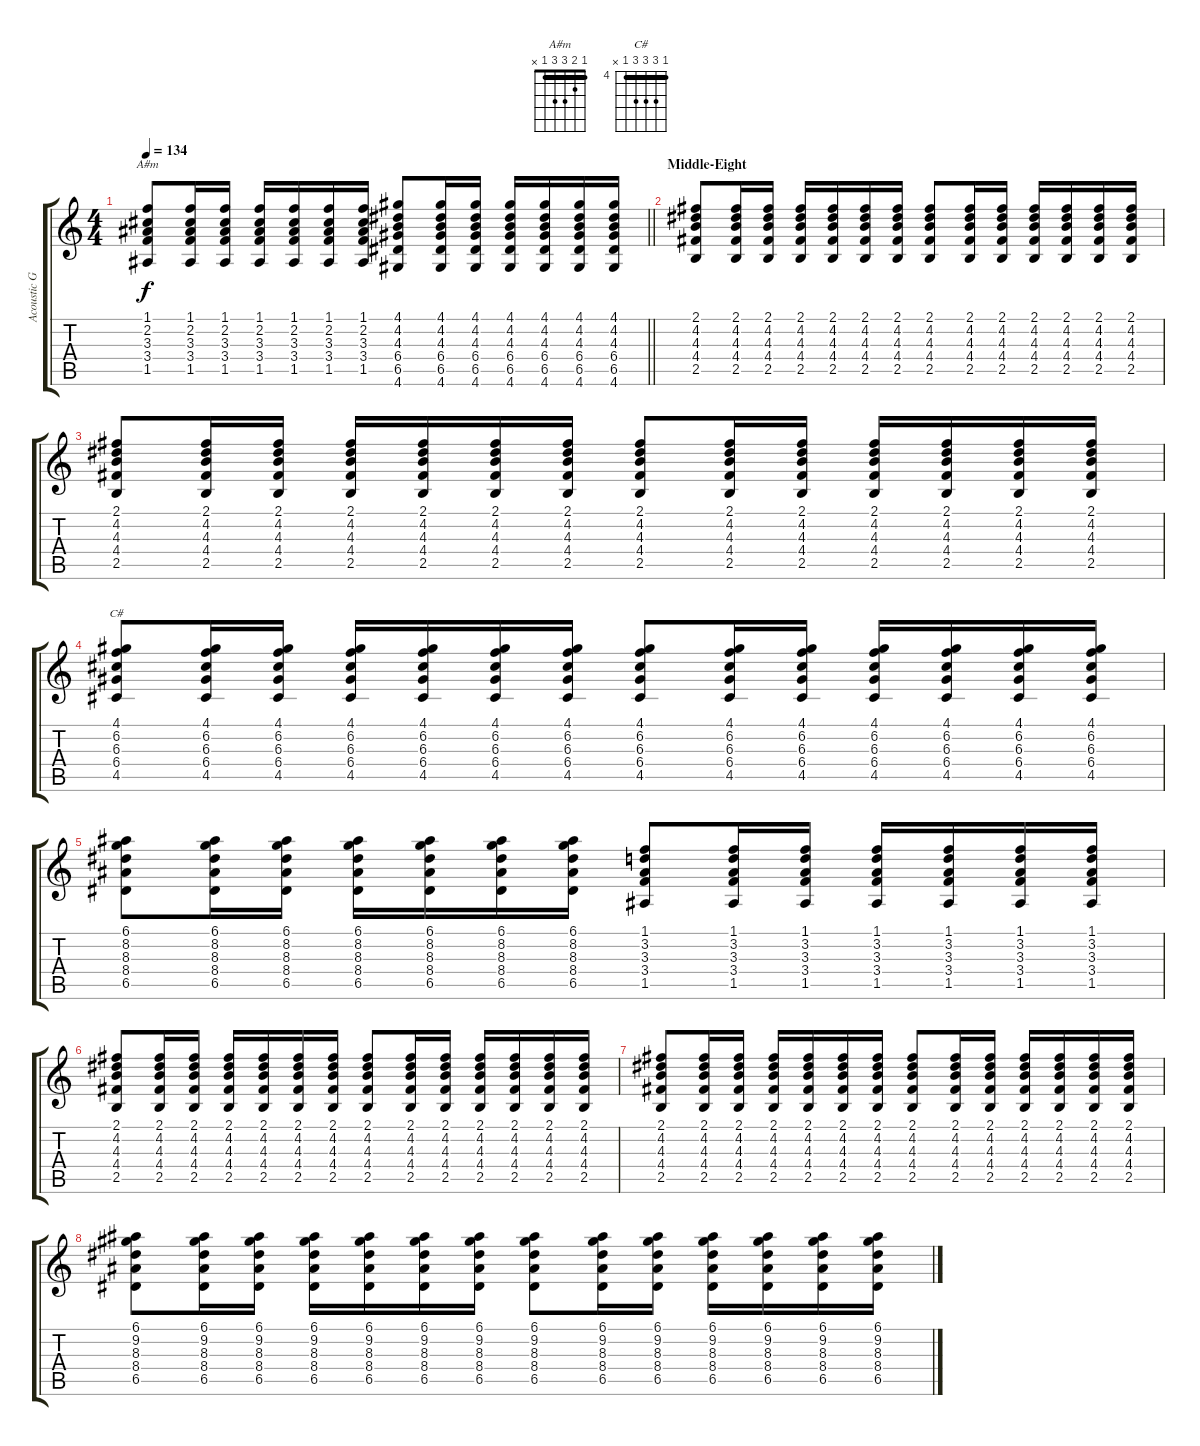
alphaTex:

\track ("Acoustic Guitar" "Acoustic G") {instrument acousticguitarsteel}
\staff {score tabs}
\tuning (E4 B3 G3 D3 A2 E2) {hide}
\chord ("A#m" 1 2 3 3 1 x) {barre 1}
\chord ("C#" 4 6 6 6 4 x) {firstfret 4 barre 4}
\ts (4 4)
\tempo 134
\clef g2
\barLineRight lightlight
\ks c
(1.1 2.2 3.3 3.4 1.5).8{ch "A#m" dy f} (1.1 2.2 3.3 3.4 1.5).16 (1.1 2.2 3.3 3.4 1.5).16 (1.1 2.2 3.3 3.4 1.5).16 (1.1 2.2 3.3 3.4 1.5).16 (1.1 2.2 3.3 3.4 1.5).16 (1.1 2.2 3.3 3.4 1.5).16 (4.1 4.2 4.3 6.4 6.5 4.6).8 (4.1 4.2 4.3 6.4 6.5 4.6).16 (4.1 4.2 4.3 6.4 6.5 4.6).16 (4.1 4.2 4.3 6.4 6.5 4.6).16 (4.1 4.2 4.3 6.4 6.5 4.6).16 (4.1 4.2 4.3 6.4 6.5 4.6).16 (4.1 4.2 4.3 6.4 6.5 4.6).16 |
\section ("" "Middle-Eight")
(2.1 4.2 4.3 4.4 2.5).8 (2.1 4.2 4.3 4.4 2.5).16 (2.1 4.2 4.3 4.4 2.5).16 (2.1 4.2 4.3 4.4 2.5).16 (2.1 4.2 4.3 4.4 2.5).16 (2.1 4.2 4.3 4.4 2.5).16 (2.1 4.2 4.3 4.4 2.5).16 (2.1 4.2 4.3 4.4 2.5).8 (2.1 4.2 4.3 4.4 2.5).16 (2.1 4.2 4.3 4.4 2.5).16 (2.1 4.2 4.3 4.4 2.5).16 (2.1 4.2 4.3 4.4 2.5).16 (2.1 4.2 4.3 4.4 2.5).16 (2.1 4.2 4.3 4.4 2.5).16 |
(2.1 4.2 4.3 4.4 2.5).8 (2.1 4.2 4.3 4.4 2.5).16 (2.1 4.2 4.3 4.4 2.5).16 (2.1 4.2 4.3 4.4 2.5).16 (2.1 4.2 4.3 4.4 2.5).16 (2.1 4.2 4.3 4.4 2.5).16 (2.1 4.2 4.3 4.4 2.5).16 (2.1 4.2 4.3 4.4 2.5).8 (2.1 4.2 4.3 4.4 2.5).16 (2.1 4.2 4.3 4.4 2.5).16 (2.1 4.2 4.3 4.4 2.5).16 (2.1 4.2 4.3 4.4 2.5).16 (2.1 4.2 4.3 4.4 2.5).16 (2.1 4.2 4.3 4.4 2.5).16 |
(4.1 6.2 6.3 6.4 4.5).8{ch "C#"} (4.1 6.2 6.3 6.4 4.5).16 (4.1 6.2 6.3 6.4 4.5).16 (4.1 6.2 6.3 6.4 4.5).16 (4.1 6.2 6.3 6.4 4.5).16 (4.1 6.2 6.3 6.4 4.5).16 (4.1 6.2 6.3 6.4 4.5).16 (4.1 6.2 6.3 6.4 4.5).8 (4.1 6.2 6.3 6.4 4.5).16 (4.1 6.2 6.3 6.4 4.5).16 (4.1 6.2 6.3 6.4 4.5).16 (4.1 6.2 6.3 6.4 4.5).16 (4.1 6.2 6.3 6.4 4.5).16 (4.1 6.2 6.3 6.4 4.5).16 |
(6.1 8.2 8.3 8.4 6.5).8 (6.1 8.2 8.3 8.4 6.5).16 (6.1 8.2 8.3 8.4 6.5).16 (6.1 8.2 8.3 8.4 6.5).16 (6.1 8.2 8.3 8.4 6.5).16 (6.1 8.2 8.3 8.4 6.5).16 (6.1 8.2 8.3 8.4 6.5).16 (1.1 3.2 3.3 3.4 1.5).8 (1.1 3.2 3.3 3.4 1.5).16 (1.1 3.2 3.3 3.4 1.5).16 (1.1 3.2 3.3 3.4 1.5).16 (1.1 3.2 3.3 3.4 1.5).16 (1.1 3.2 3.3 3.4 1.5).16 (1.1 3.2 3.3 3.4 1.5).16 |
(2.1 4.2 4.3 4.4 2.5).8 (2.1 4.2 4.3 4.4 2.5).16 (2.1 4.2 4.3 4.4 2.5).16 (2.1 4.2 4.3 4.4 2.5).16 (2.1 4.2 4.3 4.4 2.5).16 (2.1 4.2 4.3 4.4 2.5).16 (2.1 4.2 4.3 4.4 2.5).16 (2.1 4.2 4.3 4.4 2.5).8 (2.1 4.2 4.3 4.4 2.5).16 (2.1 4.2 4.3 4.4 2.5).16 (2.1 4.2 4.3 4.4 2.5).16 (2.1 4.2 4.3 4.4 2.5).16 (2.1 4.2 4.3 4.4 2.5).16 (2.1 4.2 4.3 4.4 2.5).16 |
(2.1 4.2 4.3 4.4 2.5).8 (2.1 4.2 4.3 4.4 2.5).16 (2.1 4.2 4.3 4.4 2.5).16 (2.1 4.2 4.3 4.4 2.5).16 (2.1 4.2 4.3 4.4 2.5).16 (2.1 4.2 4.3 4.4 2.5).16 (2.1 4.2 4.3 4.4 2.5).16 (2.1 4.2 4.3 4.4 2.5).8 (2.1 4.2 4.3 4.4 2.5).16 (2.1 4.2 4.3 4.4 2.5).16 (2.1 4.2 4.3 4.4 2.5).16 (2.1 4.2 4.3 4.4 2.5).16 (2.1 4.2 4.3 4.4 2.5).16 (2.1 4.2 4.3 4.4 2.5).16 |
(6.1 9.2 8.3 8.4 6.5).8 (6.1 9.2 8.3 8.4 6.5).16 (6.1 9.2 8.3 8.4 6.5).16 (6.1 9.2 8.3 8.4 6.5).16 (6.1 9.2 8.3 8.4 6.5).16 (6.1 9.2 8.3 8.4 6.5).16 (6.1 9.2 8.3 8.4 6.5).16 (6.1 9.2 8.3 8.4 6.5).8 (6.1 9.2 8.3 8.4 6.5).16 (6.1 9.2 8.3 8.4 6.5).16 (6.1 9.2 8.3 8.4 6.5).16 (6.1 9.2 8.3 8.4 6.5).16 (6.1 9.2 8.3 8.4 6.5).16 (6.1 9.2 8.3 8.4 6.5).16
